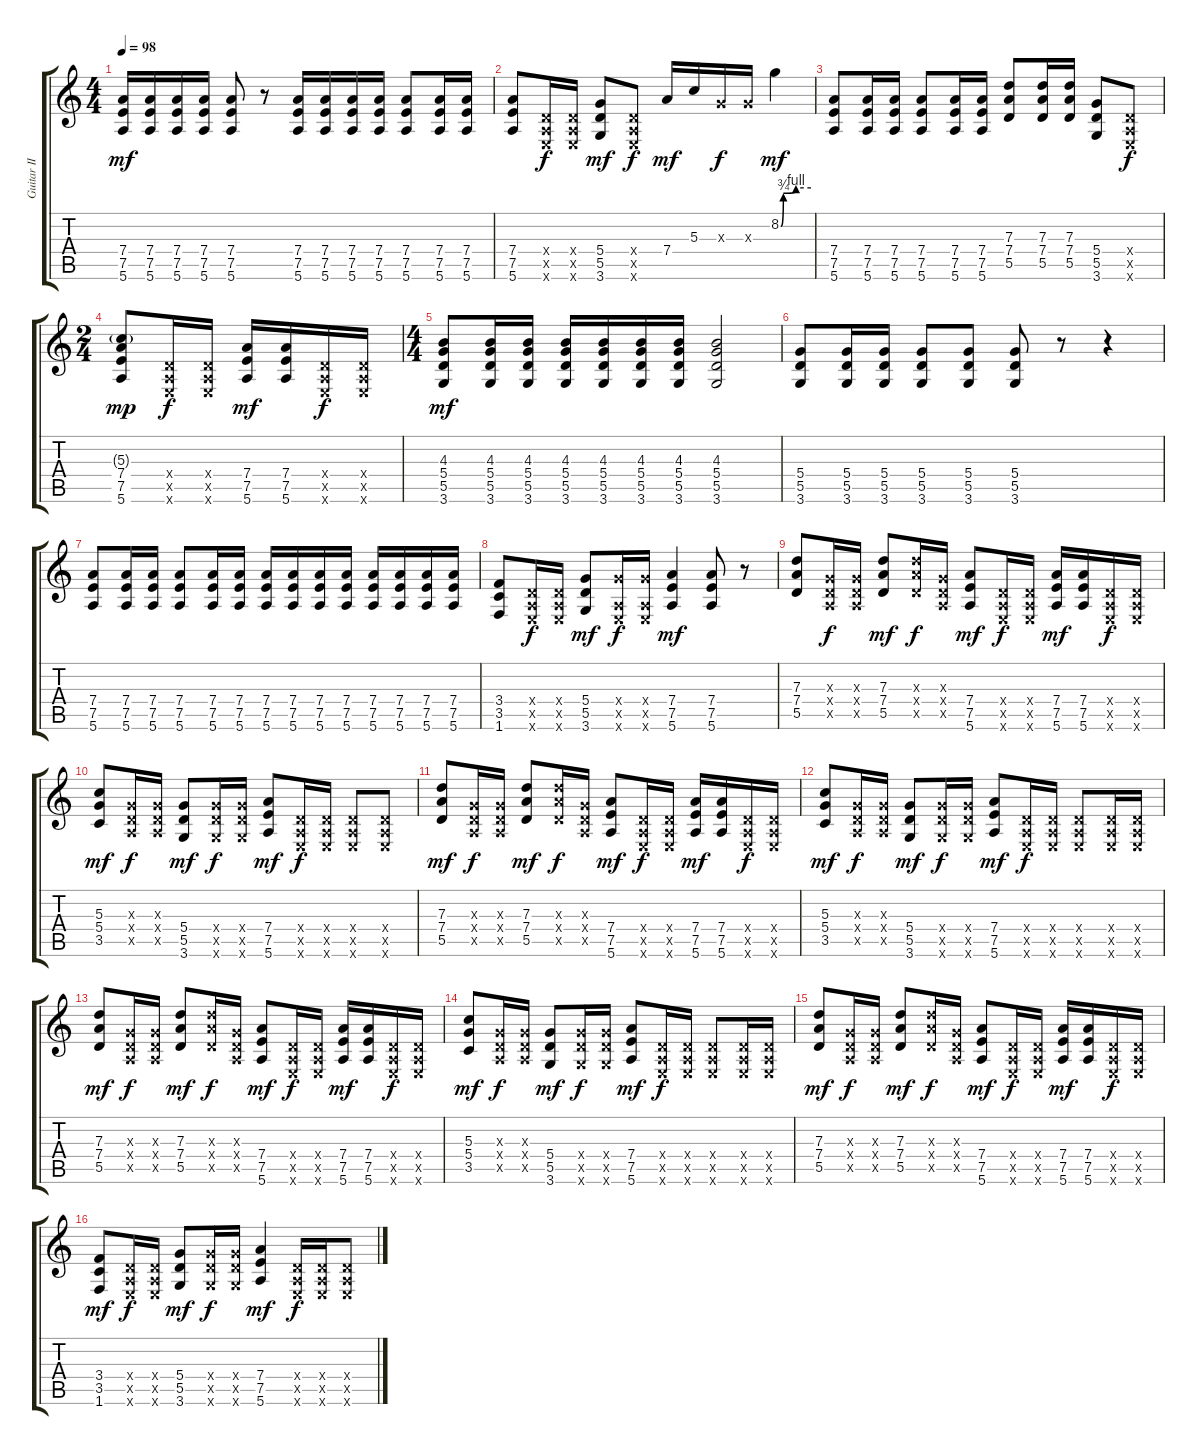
\track ("Guitar II" "Guitar II") {instrument overdrivenguitar}
\staff {score tabs}
\tuning (E4 B3 G3 D3 A2 E2) {hide}
\ts (4 4)
\tempo 98
\clef g2
\ks c
(7.4 7.5 5.6).16{dy mf} (7.4 7.5 5.6).16 (7.4 7.5 5.6).16 (7.4 7.5 5.6).16 (7.4 7.5 5.6).8 r.8 (7.4 7.5 5.6).16 (7.4 7.5 5.6).16 (7.4 7.5 5.6).16 (7.4 7.5 5.6).16 (7.4 7.5 5.6).8 (7.4 7.5 5.6).16 (7.4 7.5 5.6).16 |
(7.4 7.5 5.6).8 (0.4{x} 0.5{x} 0.6{x}).16{dy f} (0.4{x} 0.5{x} 0.6{x}).16 (5.4 5.5 3.6).8{dy mf} (0.4{x} 0.5{x} 0.6{x}).8{dy f} 7.4.16{dy mf} 5.3.16 0.3{x}.16{dy f} 0.3{x}.16 8.2{be (custom 0 0 5 3 30 4 60 4)}.4{dy mf} |
(7.4 7.5 5.6).8 (7.4 7.5 5.6).16 (7.4 7.5 5.6).16 (7.4 7.5 5.6).8 (7.4 7.5 5.6).16 (7.4 7.5 5.6).16 (7.3 7.4 5.5).8 (7.3 7.4 5.5).16 (7.3 7.4 5.5).16 (5.4 5.5 3.6).8 (0.4{x} 0.5{x} 0.6{x}).8{dy f} |
\ts (2 4)
(5.3{g} 7.4 7.5 5.6).8{dy mp} (0.4{x} 0.5{x} 0.6{x}).16{dy f} (0.4{x} 0.5{x} 0.6{x}).16 (7.4 7.5 5.6).16{dy mf} (7.4 7.5 5.6).16 (0.4{x} 0.5{x} 0.6{x}).16{dy f} (0.4{x} 0.5{x} 0.6{x}).16 |
\ts (4 4)
(4.3 5.4 5.5 3.6).8{dy mf} (4.3 5.4 5.5 3.6).16 (4.3 5.4 5.5 3.6).16 (4.3 5.4 5.5 3.6).16 (4.3 5.4 5.5 3.6).16 (4.3 5.4 5.5 3.6).16 (4.3 5.4 5.5 3.6).16 (4.3 5.4 5.5 3.6).2 |
(5.4 5.5 3.6).8 (5.4 5.5 3.6).16 (5.4 5.5 3.6).16 (5.4 5.5 3.6).8 (5.4 5.5 3.6).8 (5.4 5.5 3.6).8 r.8 r.4 |
(7.4 7.5 5.6).8 (7.4 7.5 5.6).16 (7.4 7.5 5.6).16 (7.4 7.5 5.6).8 (7.4 7.5 5.6).16 (7.4 7.5 5.6).16 (7.4 7.5 5.6).16 (7.4 7.5 5.6).16 (7.4 7.5 5.6).16 (7.4 7.5 5.6).16 (7.4 7.5 5.6).16 (7.4 7.5 5.6).16 (7.4 7.5 5.6).16 (7.4 7.5 5.6).16 |
(3.4 3.5 1.6).8 (0.4{x} 0.5{x} 0.6{x}).16{dy f} (0.4{x} 0.5{x} 0.6{x}).16 (5.4 5.5 3.6).8{dy mf} (5.4{x} 0.5{x} 0.6{x}).16{dy f} (5.4{x} 0.5{x} 0.6{x}).16 (7.4 7.5 5.6).4{dy mf} (7.4 7.5 5.6).8 r.8 |
(7.3 7.4 5.5).8 (0.3{x} 0.4{x} 0.5{x}).16{dy f} (0.3{x} 0.4{x} 0.5{x}).16 (7.3 7.4 5.5).8{dy mf} (7.3{x} 7.4{x} 5.5{x}).16{dy f} (0.3{x} 0.4{x} 0.5{x}).16 (7.4 7.5 5.6).8{dy mf} (0.4{x} 0.5{x} 0.6{x}).16{dy f} (0.4{x} 0.5{x} 0.6{x}).16 (7.4 7.5 5.6).16{dy mf} (7.4 7.5 5.6).16 (0.4{x} 0.5{x} 0.6{x}).16{dy f} (0.4{x} 0.5{x} 0.6{x}).16 |
(5.3 5.4 3.5).8{dy mf} (0.3{x} 0.4{x} 0.5{x}).16{dy f} (0.3{x} 0.4{x} 0.5{x}).16 (5.4 5.5 3.6).8{dy mf} (5.4{x} 5.5{x} 3.6{x}).16{dy f} (5.4{x} 5.5{x} 3.6{x}).16 (7.4 7.5 5.6).8{dy mf} (0.4{x} 0.5{x} 0.6{x}).16{dy f} (0.4{x} 0.5{x} 0.6{x}).16 (0.4{x} 0.5{x} 0.6{x}).8 (0.4{x} 0.5{x} 0.6{x}).8 |
(7.3 7.4 5.5).8{dy mf} (0.3{x} 0.4{x} 0.5{x}).16{dy f} (0.3{x} 0.4{x} 0.5{x}).16 (7.3 7.4 5.5).8{dy mf} (7.3{x} 7.4{x} 5.5{x}).16{dy f} (0.3{x} 0.4{x} 0.5{x}).16 (7.4 7.5 5.6).8{dy mf} (0.4{x} 0.5{x} 0.6{x}).16{dy f} (0.4{x} 0.5{x} 0.6{x}).16 (7.4 7.5 5.6).16{dy mf} (7.4 7.5 5.6).16 (0.4{x} 0.5{x} 0.6{x}).16{dy f} (0.4{x} 0.5{x} 0.6{x}).16 |
(5.3 5.4 3.5).8{dy mf} (0.3{x} 0.4{x} 0.5{x}).16{dy f} (0.3{x} 0.4{x} 0.5{x}).16 (5.4 5.5 3.6).8{dy mf} (5.4{x} 5.5{x} 3.6{x}).16{dy f} (5.4{x} 5.5{x} 3.6{x}).16 (7.4 7.5 5.6).8{dy mf} (0.4{x} 0.5{x} 0.6{x}).16{dy f} (0.4{x} 0.5{x} 0.6{x}).16 (0.4{x} 0.5{x} 0.6{x}).8 (0.4{x} 0.5{x} 0.6{x}).16 (0.4{x} 0.5{x} 0.6{x}).16 |
(7.3 7.4 5.5).8{dy mf} (0.3{x} 0.4{x} 0.5{x}).16{dy f} (0.3{x} 0.4{x} 0.5{x}).16 (7.3 7.4 5.5).8{dy mf} (7.3{x} 7.4{x} 5.5{x}).16{dy f} (0.3{x} 0.4{x} 0.5{x}).16 (7.4 7.5 5.6).8{dy mf} (0.4{x} 0.5{x} 0.6{x}).16{dy f} (0.4{x} 0.5{x} 0.6{x}).16 (7.4 7.5 5.6).16{dy mf} (7.4 7.5 5.6).16 (0.4{x} 0.5{x} 0.6{x}).16{dy f} (0.4{x} 0.5{x} 0.6{x}).16 |
(5.3 5.4 3.5).8{dy mf} (0.3{x} 0.4{x} 0.5{x}).16{dy f} (0.3{x} 0.4{x} 0.5{x}).16 (5.4 5.5 3.6).8{dy mf} (5.4{x} 5.5{x} 3.6{x}).16{dy f} (5.4{x} 5.5{x} 3.6{x}).16 (7.4 7.5 5.6).8{dy mf} (0.4{x} 0.5{x} 0.6{x}).16{dy f} (0.4{x} 0.5{x} 0.6{x}).16 (0.4{x} 0.5{x} 0.6{x}).8 (0.4{x} 0.5{x} 0.6{x}).16 (0.4{x} 0.5{x} 0.6{x}).16 |
(7.3 7.4 5.5).8{dy mf} (0.3{x} 0.4{x} 0.5{x}).16{dy f} (0.3{x} 0.4{x} 0.5{x}).16 (7.3 7.4 5.5).8{dy mf} (7.3{x} 7.4{x} 5.5{x}).16{dy f} (0.3{x} 0.4{x} 0.5{x}).16 (7.4 7.5 5.6).8{dy mf} (0.4{x} 0.5{x} 0.6{x}).16{dy f} (0.4{x} 0.5{x} 0.6{x}).16 (7.4 7.5 5.6).16{dy mf} (7.4 7.5 5.6).16 (0.4{x} 0.5{x} 0.6{x}).16{dy f} (0.4{x} 0.5{x} 0.6{x}).16 |
(3.4 3.5 1.6).8{dy mf} (0.4{x} 0.5{x} 0.6{x}).16{dy f} (0.4{x} 0.5{x} 0.6{x}).16 (5.4 5.5 3.6).8{dy mf} (5.4{x} 5.5{x} 3.6{x}).16{dy f} (5.4{x} 5.5{x} 3.6{x}).16 (7.4 7.5 5.6).4{dy mf} (0.4{x} 0.5{x} 0.6{x}).16{dy f} (0.4{x} 0.5{x} 0.6{x}).16 (0.4{x} 0.5{x} 0.6{x}).8
